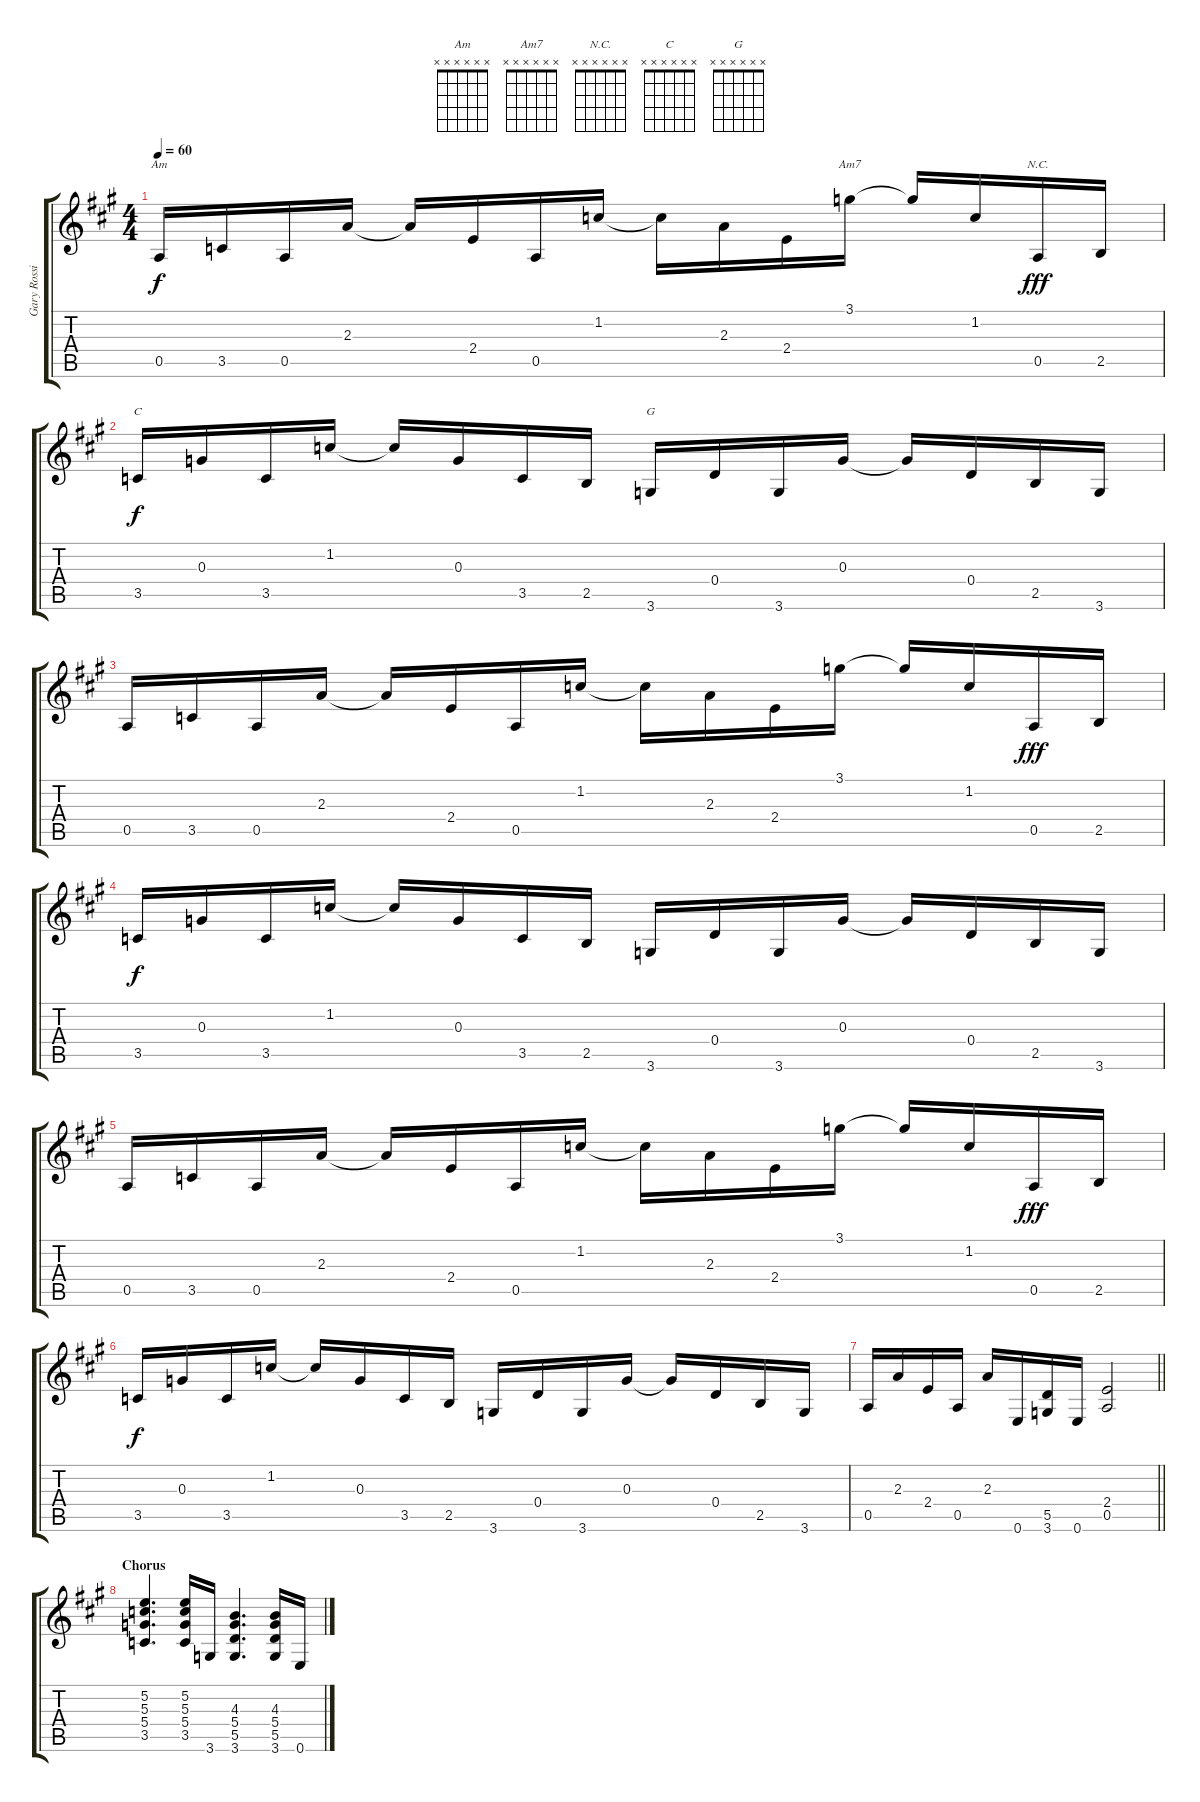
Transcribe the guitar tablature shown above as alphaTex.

\track ("Gary Rossington - Lead Guitar" "Gary Rossi") {instrument overdrivenguitar}
\staff {score tabs}
\tuning (E4 B3 G3 D3 A2 E2) {hide}
\chord ("Am" x x x x x x)
\chord ("Am7" x x x x x x)
\chord ("N.C." x x x x x x)
\chord ("C" x x x x x x)
\chord ("G" x x x x x x)
\ts (4 4)
\tempo 60
\clef g2
\ks f#minor
0.5.16{ch "Am" dy f} 3.5.16 0.5.16 2.3.16 2.3{t}.16 2.4.16 0.5.16 1.2.16 1.2{t}.16 2.3.16 2.4.16 3.1.16{ch "Am7"} 3.1{t}.16 1.2.16 0.5.16{ch "N.C." dy fff} 2.5.16 |
3.5.16{ch "C" dy f} 0.3.16 3.5.16 1.2.16 1.2{t}.16 0.3.16 3.5.16 2.5.16 3.6.16{ch "G"} 0.4.16 3.6.16 0.3.16 0.3{t}.16 0.4.16 2.5.16 3.6.16 |
0.5.16 3.5.16 0.5.16 2.3.16 2.3{t}.16 2.4.16 0.5.16 1.2.16 1.2{t}.16 2.3.16 2.4.16 3.1.16 3.1{t}.16 1.2.16 0.5.16{dy fff} 2.5.16 |
3.5.16{dy f} 0.3.16 3.5.16 1.2.16 1.2{t}.16 0.3.16 3.5.16 2.5.16 3.6.16 0.4.16 3.6.16 0.3.16 0.3{t}.16 0.4.16 2.5.16 3.6.16 |
0.5.16 3.5.16 0.5.16 2.3.16 2.3{t}.16 2.4.16 0.5.16 1.2.16 1.2{t}.16 2.3.16 2.4.16 3.1.16 3.1{t}.16 1.2.16 0.5.16{dy fff} 2.5.16 |
3.5.16{dy f} 0.3.16 3.5.16 1.2.16 1.2{t}.16 0.3.16 3.5.16 2.5.16 3.6.16 0.4.16 3.6.16 0.3.16 0.3{t}.16 0.4.16 2.5.16 3.6.16 |
\barLineRight lightlight
0.5.16 2.3.16 2.4.16 0.5.16 2.3.16 0.6.16 (5.5 3.6).16 0.6.16 (2.4 0.5).2 |
\section ("" "Chorus")
(5.2 5.3 5.4 3.5).4{d} (5.2 5.3 5.4 3.5).16 3.6.16 (4.3 5.4 5.5 3.6).4{d} (4.3 5.4 5.5 3.6).16 0.6.16
